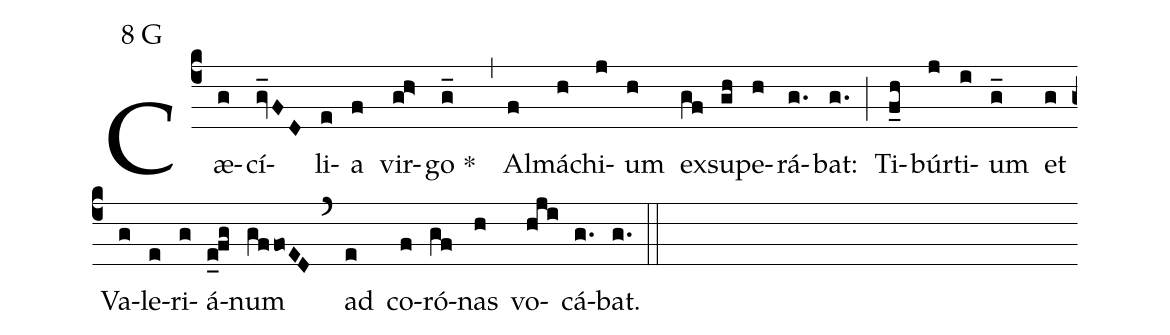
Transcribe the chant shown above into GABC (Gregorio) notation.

mode:8 G;
%%
(c4) Cæ(g)cí(gv_FD)li(e)a(f) vir(gh>)go(g_)  *()(,)  Al(f)má(h)chi(j)um(h) ex(gf)su(gh)pe(h)rá(g.)bat:(g.) (;)  Ti(f_h)búr(j)ti(i)um(g_) et(g) Va(g)le(e)ri(g)á(e_0@fg)num(gffoED) (`)  ad(e) co(f)ró(gf)nas(h) vo(hji)cá(g.)bat.(g.) (::)
